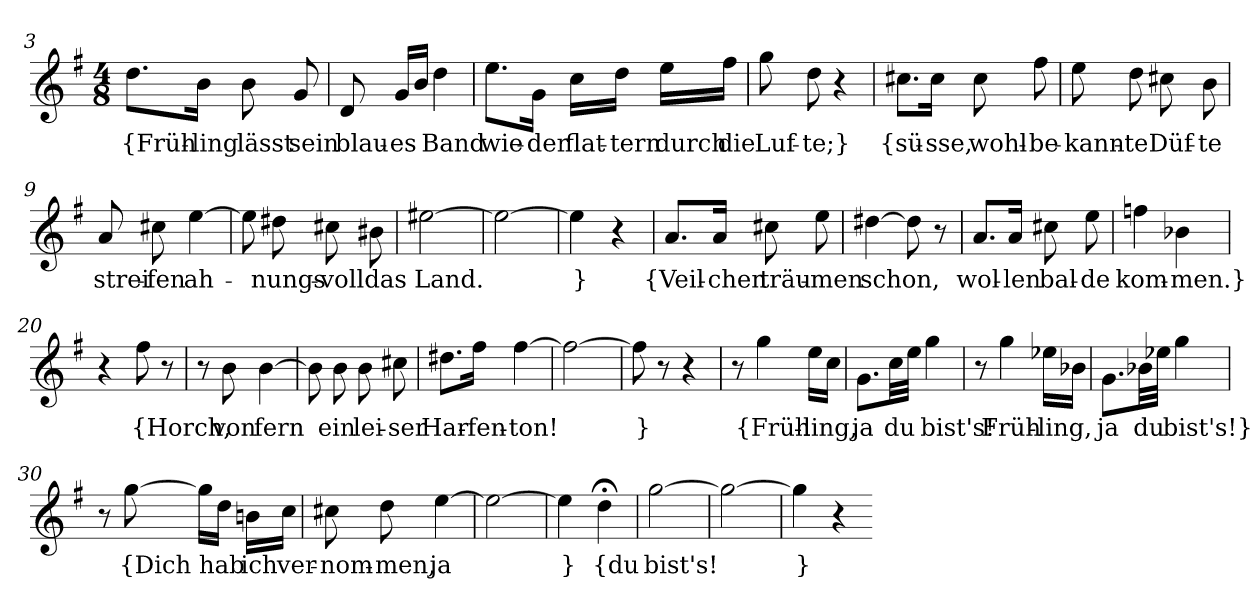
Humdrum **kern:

**kern	**text
*part1	*part1
*staff1	*staff1
*clefG2	*
*k[f#]	*
*M4/8	*
=3	=3
8.dd\L	{Früh-
16b\Jk	-ling
8b	lässt
8g	sein
=4	=4
8d	blau-
16g/LL	-es
16b/JJ	.
4dd	Band
=5	=5
8.ee\L	wie-
16g\Jk	-der
16cc\LL	flat-
16dd\JJ	-tern
16ee\LL	durch
16ff#\JJ	die
=6	=6
8gg	Luf-
8dd	-te;}
4r	.
=7	=7
8.cc#X\L	{sü-
16cc#\Jk	-sse,
8cc#	wohl-
8ff#	-be-
=8	=8
8ee	-kann-
8dd	-te
8cc#X	Düf-
8b	-te
=9	=9
8a	strei-
8cc#X	-fen
[4ee	ah-
=10	=10
8ee]	.
8dd#X	-nungs-
8cc#X	-voll
8b#X	das
=11	=11
[2ee#X	Land.
=12	=12
2ee#_	.
=13	=13
4ee#]	}
4r	.
=15	=15
8.a/L	{Veil-
16a/Jk	-chen
8cc#X	träu-
8ee	-men
=16	=16
[4dd#X	schon,
8dd#]	.
8r	.
=17	=17
8.a/L	wol-
16a/Jk	-len
8cc#X	bal-
8ee	-de
=18	=18
4ffn	kom-
4b-X	-men.}
=20	=20
4r	.
8ff#	{Horch,
8r	.
=21	=21
8r	.
8b	von
[4b	fern
=22	=22
8b]	.
8b	ein
8b	lei-
8cc#X	-ser
=23	=23
8.dd#X\L	Har-
16ff#\Jk	-fen-
[4ff#	-ton!
=24	=24
2ff#_	.
=25	=25
8ff#]	}
8r	.
4r	.
=26	=26
8r	.
4gg	{Früh-
16ee\LL	-ling,
16cc\JJ	.
=27	=27
8.g\L	ja
32cc\LL	du
32ee\JJJ	.
4gg	bist's!
=28	=28
8r	.
4gg	Früh-
16ee-X\LL	-ling,
16b-X\JJ	.
=29	=29
8.g\L	ja
32b-X\LL	du
32ee-X\JJJ	.
4gg	bist's!}
=30	=30
8r	.
[8gg	{Dich
16gg\LL]	.
16dd\JJ	hab
16bn\LL	ich
16cc\JJ	ver-
=31	=31
8cc#X	-nom-
8dd	-men,
[4ee	ja
=32	=32
2ee_	.
=33	=33
4ee]	}
4dd;<	{du
=34	=34
[2gg	bist's!
=35	=35
2gg_	.
=36	=36
4gg]	}
4r	.
=-	=-
*-	*-
